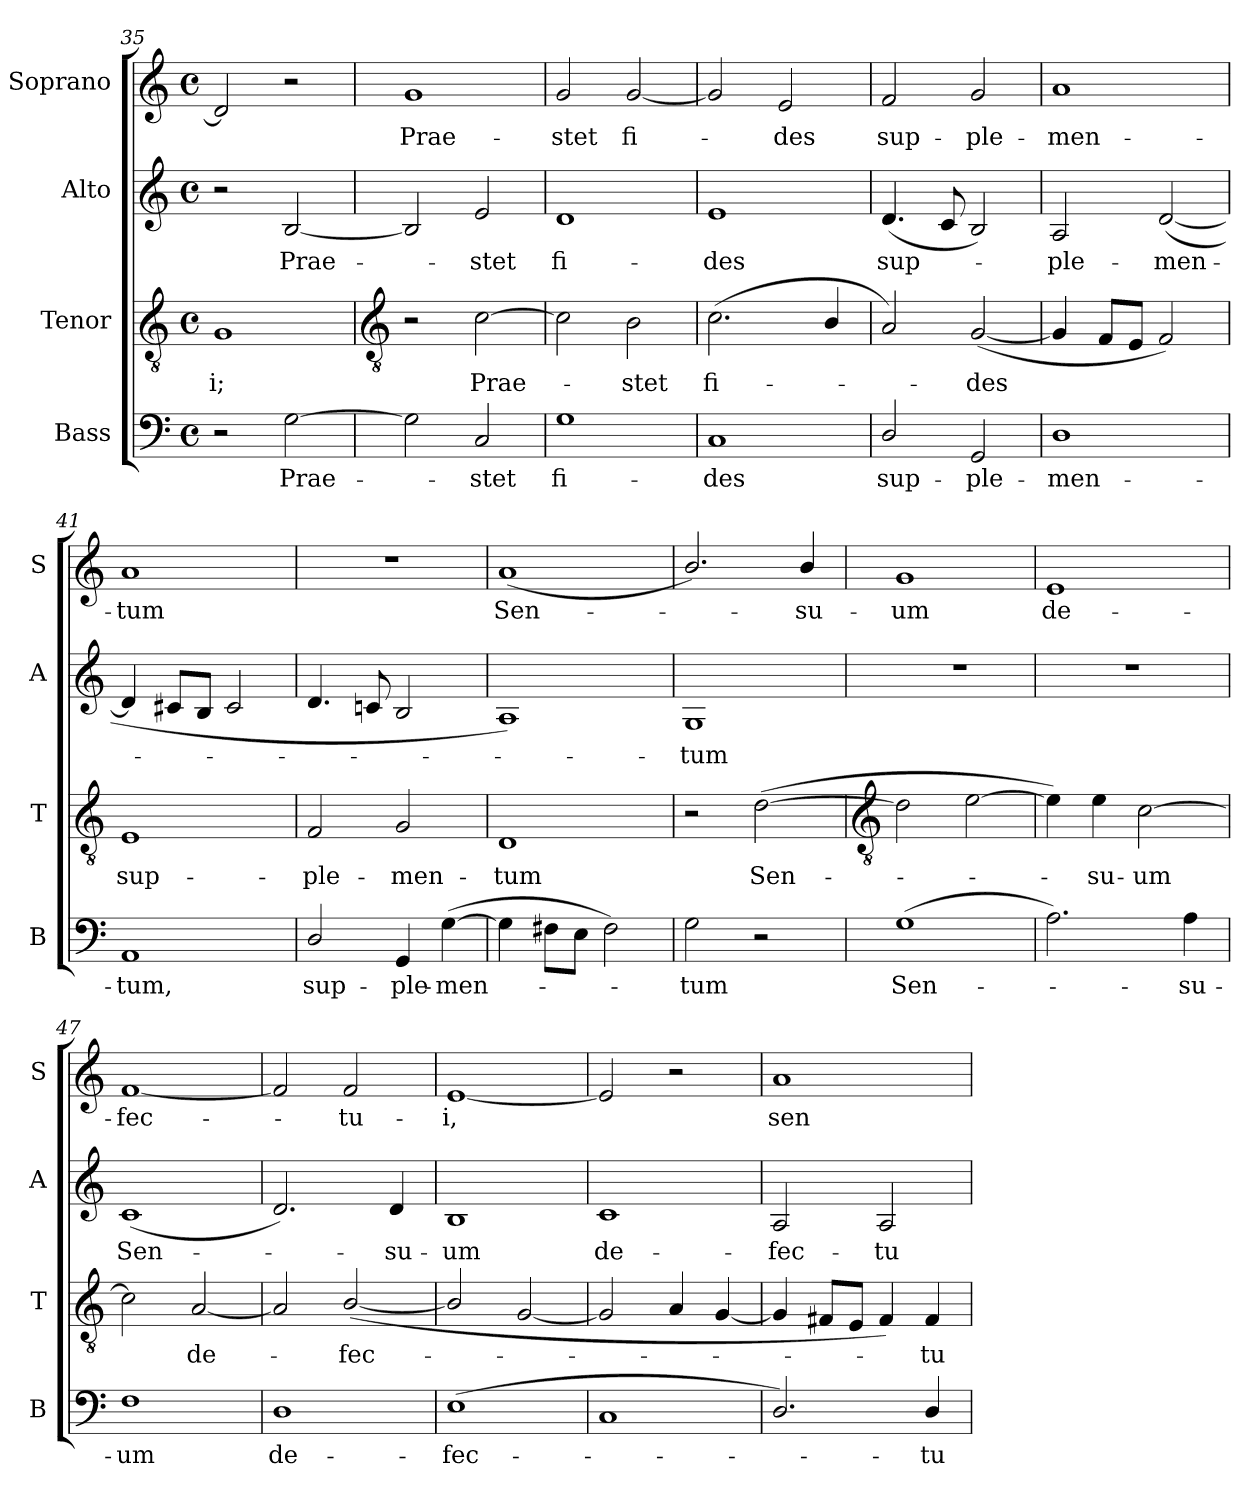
**kern	**text	**kern	**text	**kern	**text	**kern	**text
*part4	*part4	*part3	*part3	*part2	*part2	*part1	*part1
*staff4	*staff4	*staff3	*staff3	*staff2	*staff2	*staff1	*staff1
*I"Bass	*	*I"Tenor	*	*I"Alto	*	*I"Soprano	*
*I'B	*	*I'T	*	*I'A	*	*I'S	*
*clefF4	*	*clefGv2	*	*clefG2	*	*clefG2	*
*k[]	*	*k[]	*	*k[]	*	*k[]	*
*C:	*	*C:	*	*C:	*	*C:	*
*M4/4	*	*M4/4	*	*M4/4	*	*M4/4	*
*met(c)	*	*met(c)	*	*met(c)	*	*met(c)	*
=35	=35	=35	=35	=35	=35	=35	=35
!	!	!	!LO:LY:b	!	!	!	!
2r	.	1G	-i;	2r	.	2d]	.
!	!LO:LY:b	!	!	!	!LO:LY:b	!	!
[2G	Prae-	.	.	[2B	Prae-	2r	.
!!LO:LB:g=z
=36	=36	=36	=36	=36	=36	=36	=36
*	*	*clefGv2	*	*	*	*	*
!	!	!	!	!	!	!	!LO:LY:b
2G]	.	2r	.	2B]	.	1g	Prae-
!	!LO:LY:b	!	!LO:LY:b	!	!LO:LY:b	!	!
2C	stet	[2c	Prae-	2e	stet	.	.
=37	=37	=37	=37	=37	=37	=37	=37
!	!LO:LY:b	!	!	!	!LO:LY:b	!	!LO:LY:b
1G	fi-	2c]	.	1d	fi-	2g/	-stet
!	!	!	!LO:LY:b	!	!	!	!LO:LY:b
.	.	2B	stet	.	.	[2g/	fi-
=38	=38	=38	=38	=38	=38	=38	=38
!	!LO:LY:b	!	!LO:LY:b	!	!LO:LY:b	!	!
1C	-des	(<2.c	fi-	1e	-des	2g/]	.
!	!	!	!	!	!	!	!LO:LY:b
.	.	.	.	.	.	2e	des
.	.	4B/	.	.	.	.	.
=39	=39	=39	=39	=39	=39	=39	=39
!	!LO:LY:b	!	!	!	!LO:LY:b	!	!LO:LY:b
2D/	sup-	2A)	.	(<4.d	sup-	2f	sup-
.	.	.	.	8c	.	.	.
!	!LO:LY:b	!	!LO:LY:b	!	!	!	!LO:LY:b
2GG	-ple-	(<[2G/	des	2B)	.	2g	-ple-
=40	=40	=40	=40	=40	=40	=40	=40
!	!LO:LY:b	!	!	!	!LO:LY:b	!	!LO:LY:b
1D	-men-	4G/]	.	2A	ple-	1a	-men-
.	.	8FL	.	.	.	.	.
.	.	8EJ	.	.	.	.	.
!	!	!	!	!	!LO:LY:b	!	!
.	.	2F)	.	(<[2d	-men-	.	.
=41	=41	=41	=41	=41	=41	=41	=41
!	!LO:LY:b	!	!LO:LY:b	!	!	!	!LO:LY:b
1AA	-tum,	1E	sup-	4d]	.	1a	-tum
.	.	.	.	8c#XL	.	.	.
.	.	.	.	8BJ	.	.	.
.	.	.	.	2c#	.	.	.
=42	=42	=42	=42	=42	=42	=42	=42
!	!LO:LY:b	!	!LO:LY:b	!	!	!	!
2D/	sup-	2F	-ple-	4.d	.	1r	.
.	.	.	.	8cn	.	.	.
!	!LO:LY:b	!	!LO:LY:b	!	!	!	!
4GG	-ple-	2G/	-men-	2B	.	.	.
!	!LO:LY:b	!	!	!	!	!	!
(>[4G	-men-	.	.	.	.	.	.
=43	=43	=43	=43	=43	=43	=43	=43
!	!	!	!LO:LY:b	!	!	!	!LO:LY:b
4G]	.	1D	-tum	1A)	.	(<1a	Sen-
8F#XL	.	.	.	.	.	.	.
8EJ	.	.	.	.	.	.	.
2F#)	.	.	.	.	.	.	.
=44	=44	=44	=44	=44	=44	=44	=44
!	!LO:LY:b	!	!	!	!LO:LY:b	!	!
2G	tum	2r	.	1G	tum	2.b/)	.
!	!	!	!LO:LY:b	!	!	!	!
2r	.	(>[2d	Sen-	.	.	.	.
!	!	!	!	!	!	!	!LO:LY:b
.	.	.	.	.	.	4b/	su-
!!LO:LB:g=z
=45	=45	=45	=45	=45	=45	=45	=45
*	*	*clefGv2	*	*	*	*	*
!	!LO:LY:b	!	!	!	!	!	!LO:LY:b
(>1G	Sen-	2d]	.	1r	.	1g	-um
.	.	[2e	.	.	.	.	.
=46	=46	=46	=46	=46	=46	=46	=46
!	!	!	!	!	!	!	!LO:LY:b
2.A)	.	4e])	.	1r	.	1e	de-
!	!	!	!LO:LY:b	!	!	!	!
.	.	4e	su-	.	.	.	.
!	!	!	!LO:LY:b	!	!	!	!
.	.	[2c	-um	.	.	.	.
!	!LO:LY:b	!	!	!	!	!	!
4A	su-	.	.	.	.	.	.
=47	=47	=47	=47	=47	=47	=47	=47
!	!LO:LY:b	!	!	!	!LO:LY:b	!	!LO:LY:b
1F	-um	2c]	.	(<1c	Sen-	[1f	-fec-
!	!	!	!LO:LY:b	!	!	!	!
.	.	[2A	de-	.	.	.	.
=48	=48	=48	=48	=48	=48	=48	=48
!	!LO:LY:b	!	!	!	!	!	!
1D	de-	2A]	.	2.d)	.	2f]	.
!	!	!	!LO:LY:b	!	!	!	!LO:LY:b
.	.	(<[2B/	fec-	.	.	2f	tu-
!	!	!	!	!	!LO:LY:b	!	!
.	.	.	.	4d	su-	.	.
=49	=49	=49	=49	=49	=49	=49	=49
!	!LO:LY:b	!	!	!	!LO:LY:b	!	!LO:LY:b
(<1E	-fec-	2B/]	.	1B	-um	[1e	-i,
.	.	[2G	.	.	.	.	.
=50	=50	=50	=50	=50	=50	=50	=50
!	!	!	!	!	!LO:LY:b	!	!
1C	.	2G]	.	1c	de-	2e]	.
.	.	4A	.	.	.	2r	.
.	.	[4G/	.	.	.	.	.
=51	=51	=51	=51	=51	=51	=51	=51
!	!	!	!	!	!LO:LY:b	!	!LO:LY:b
2.D/)	.	4G/]	.	2A	-fec-	1a	sen-
.	.	8F#XL	.	.	.	.	.
.	.	8EJ	.	.	.	.	.
!	!	!	!	!	!LO:LY:b	!	!
.	.	4F#)	.	2A	-tu-	.	.
!	!LO:LY:b	!	!LO:LY:b	!	!	!	!
4D/	tu-	4F#	tu-	.	.	.	.
=	=	=	=	=	=	=	=
*-	*-	*-	*-	*-	*-	*-	*-
